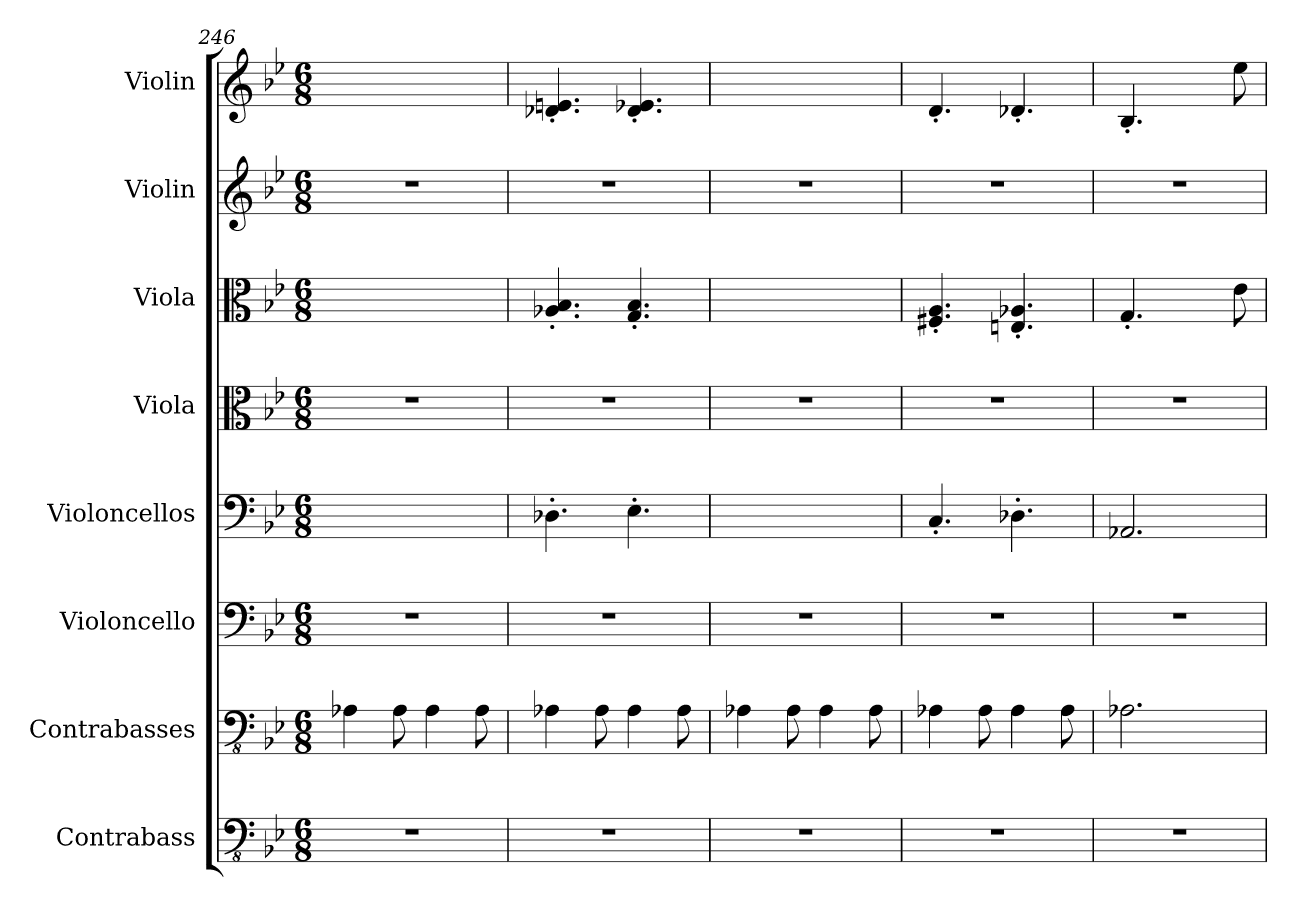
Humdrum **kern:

**kern	**kern	**kern	**kern	**kern	**kern	**kern	**kern
*part8	*part7	*part6	*part5	*part4	*part3	*part2	*part1
*staff8	*staff7	*staff6	*staff5	*staff4	*staff3	*staff2	*staff1
*I"Contrabass	*I"Contrabasses	*I"Violoncello	*I"Violoncellos	*I"Viola	*I"Viola	*I"Violin	*I"Violin
*I'Cb.	*I'Cbs.	*I'Vc.	*I'Vcs.	*I'Vla.	*I'Vla.	*I'Vln.	*I'Vln.
!!LO:PB:g=z
*clefFv4	*clefFv4	*clefF4	*clefF4	*clefC3	*clefC3	*clefG2	*clefG2
*ITrd7c12	*	*	*	*	*	*	*
*k[b-e-]	*k[b-e-]	*k[b-e-]	*k[b-e-]	*k[b-e-]	*k[b-e-]	*k[b-e-]	*k[b-e-]
*M6/8	*M6/8	*M6/8	*M6/8	*M6/8	*M6/8	*M6/8	*M6/8
=246	=246	=246	=246	=246	=246	=246	=246
2.r	4AA-X\	2.r	2.ryy	2.r	2.ryy	2.r	2.ryy
.	8AA-\	.	.	.	.	.	.
.	4AA-\	.	.	.	.	.	.
.	8AA-\	.	.	.	.	.	.
=247	=247	=247	=247	=247	=247	=247	=247
2.r	4AA-X\	2.r	4.D-X'\	2.r	4.A-X/' 4.B-/'	2.r	4.d-X/' 4.en/'
.	8AA-\	.	.	.	.	.	.
.	4AA-\	.	4.E-'\	.	4.G/' 4.B-/'	.	4.d-/' 4.e-X/'
.	8AA-\	.	.	.	.	.	.
=248	=248	=248	=248	=248	=248	=248	=248
2.r	4AA-X\	2.r	2.ryy	2.r	2.ryy	2.r	2.ryy
.	8AA-\	.	.	.	.	.	.
.	4AA-\	.	.	.	.	.	.
.	8AA-\	.	.	.	.	.	.
=249	=249	=249	=249	=249	=249	=249	=249
2.r	4AA-X\	2.r	4.C'/	2.r	4.F#X/' 4.A/'	2.r	4.d'/
.	8AA-\	.	.	.	.	.	.
.	4AA-\	.	4.D-X'\	.	4.En/' 4.A-X/'	.	4.d-X'/
.	8AA-\	.	.	.	.	.	.
=250	=250	=250	=250	=250	=250	=250	=250
2.r	2.AA-X\	2.r	2.AA-X/	2.r	4.G'/	2.r	4.B-'/
.	.	.	.	.	4ryy	.	4ryy
.	.	.	.	.	8e-\	.	8ee-\
=	=	=	=	=	=	=	=
*-	*-	*-	*-	*-	*-	*-	*-
